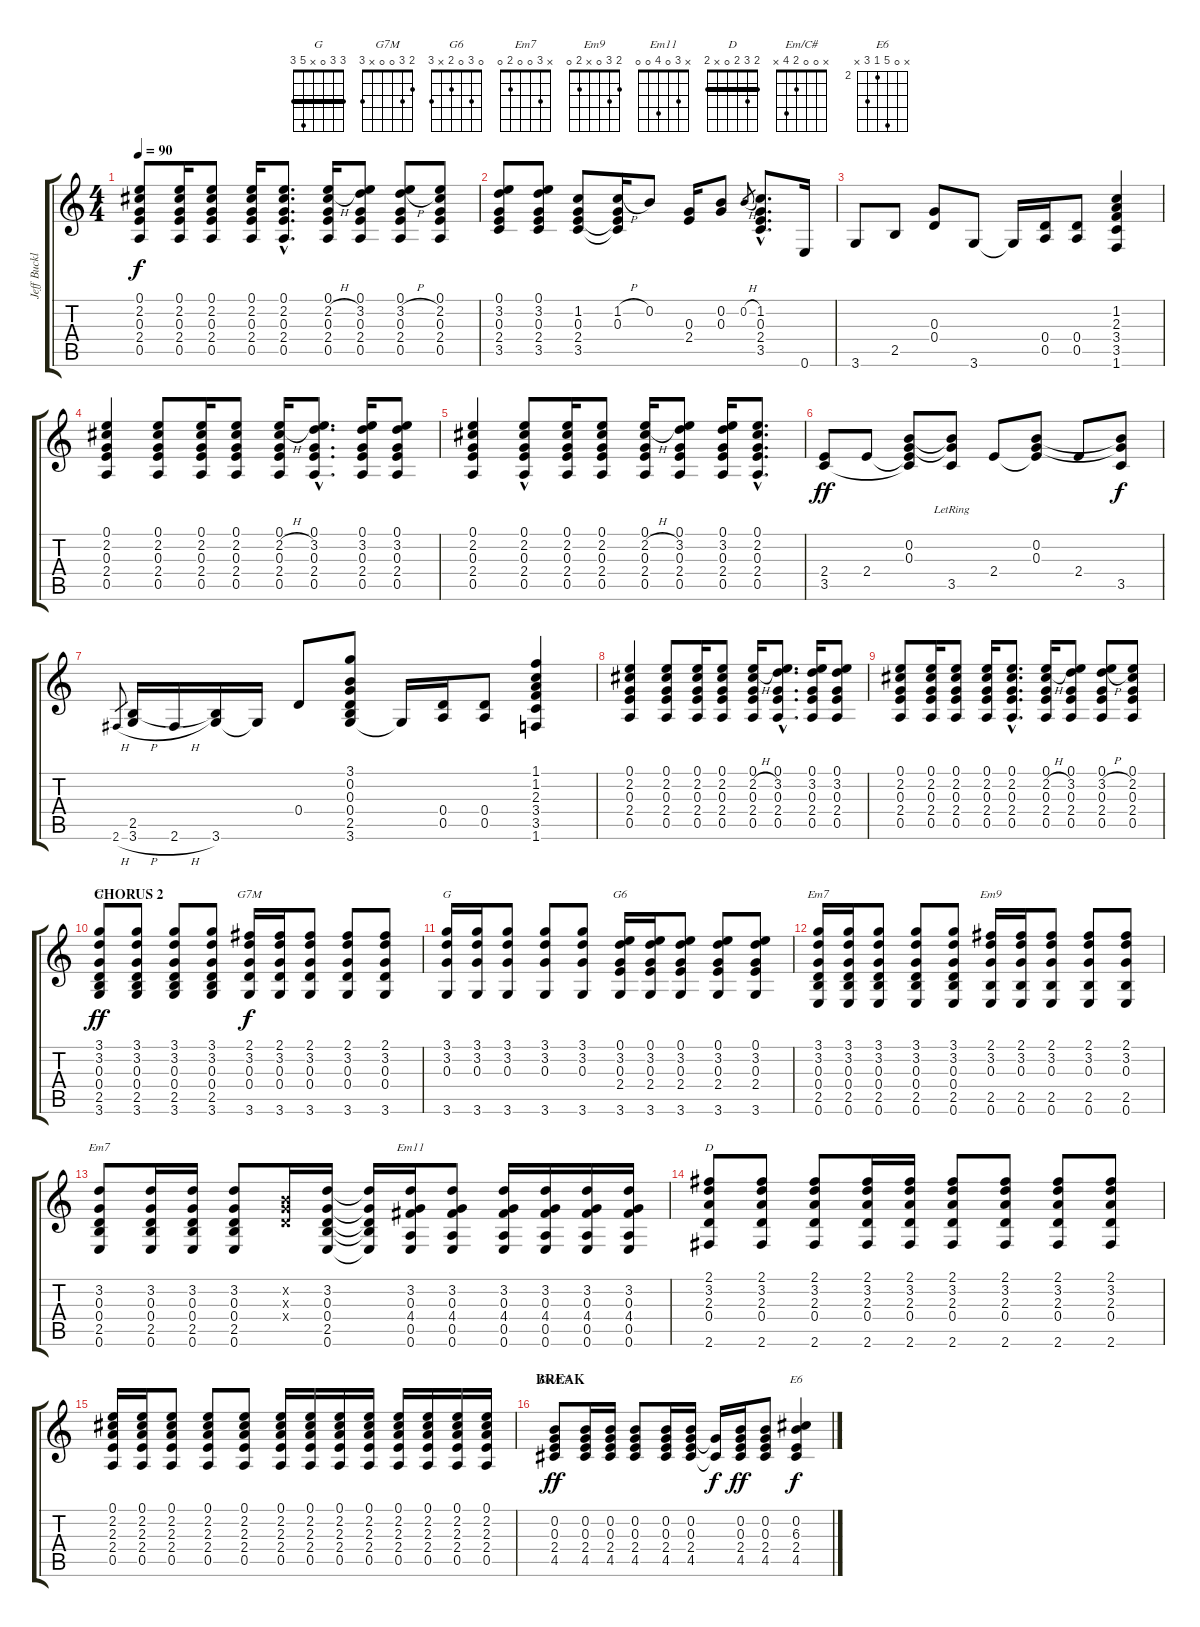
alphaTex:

\track ("Jeff Buckley" "Jeff Buckl") {instrument electricguitarclean}
\staff {score tabs}
\tuning (E4 B3 G3 D3 A2 E2) {hide}
\chord ("G" 3 3 0 0 2 3) {barre 3}
\chord ("G7M" 2 3 0 0 x 3)
\chord ("G" 3 3 0 x 5 3) {barre 3}
\chord ("G6" 0 3 0 2 x 3)
\chord ("Em7" 3 3 0 0 2 0) {barre 3}
\chord ("Em9" 2 3 0 x 2 0)
\chord ("Em7" x 3 0 0 2 0)
\chord ("Em11" x 3 0 4 0 0)
\chord ("D" 2 3 2 0 x 2) {barre 2}
\chord ("Em/C#" x 0 0 2 4 x)
\chord ("E6" x 0 6 2 4 x) {firstfret 2}
\ts (4 4)
\tempo 90
\clef g2
\ks c
(0.1 2.2 0.3 2.4 0.5).8{dy f} (0.1 2.2 0.3 2.4 0.5).16 (0.1 2.2 0.3 2.4 0.5).8 (0.1 2.2 0.3 2.4 0.5).16 (0.1{hac} 2.2{hac} 0.3{hac} 2.4{hac} 0.5{hac}).8{d} (0.1 2.2{h} 0.3 2.4 0.5).16 (0.1 3.2 0.3 2.4 0.5).8 (0.1 3.2{h} 0.3 2.4 0.5).8 (0.1 2.2 0.3 2.4 0.5).8 |
(0.1 3.2 0.3 2.4 3.5).8 (0.1 3.2 0.3 2.4 3.5).8 (1.2 0.3 2.4 3.5).8 (1.2{h} 0.3 2.4{t} 3.5{t}).16 0.2.8 (0.3 2.4).16 (0.2 0.3).8 0.2{h}.8{gr} (1.2{hac} 0.3{hac} 2.4{hac} 3.5{hac}).8{d} 0.6.16 |
3.6.8 2.5.8 (0.3 0.4).8 3.6.8 3.6{t}.16 (0.4 0.5).16 (0.4 0.5).8 (1.2 2.3 3.4 3.5 1.6).4 |
(0.1 2.2 0.3 2.4 0.5).4 (0.1 2.2 0.3 2.4 0.5).8 (0.1 2.2 0.3 2.4 0.5).16 (0.1 2.2 0.3 2.4 0.5).8 (0.1 2.2{h} 0.3 2.4 0.5).16 (0.1{hac} 3.2{hac} 0.3{hac} 2.4{hac} 0.5{hac}).8{d} (0.1 3.2 0.3 2.4 0.5).16 (0.1 3.2 0.3 2.4 0.5).8 |
(0.1 2.2 0.3 2.4 0.5).4 (0.1 2.2{hac} 0.3 2.4 0.5).8 (0.1 2.2 0.3 2.4 0.5).16 (0.1 2.2 0.3 2.4 0.5).8 (0.1 2.2{h} 0.3 2.4 0.5).16 (0.1 3.2 0.3 2.4 0.5).8 (0.1 3.2 0.3 2.4 0.5).16 (0.1{hac} 2.2{hac} 0.3{hac} 2.4{hac} 0.5{hac}).8{d} |
(2.4 3.5).8{dy ff} 2.4.8 (0.2 0.3 2.4{t} 3.5{t}).8 (0.2{t} 0.3{t} 3.5{lr}).8 2.4.8 (0.2 0.3 2.4{t}).8 2.4.8 (0.2{t} 0.3{t} 3.5).8{dy f} |
2.6{h}.8{gr} (2.5 3.6{h}).16 2.6{h}.16 (2.5{t} 3.6).16 3.6{t}.16 0.4.8 (3.1 0.2 0.3 0.4 2.5 3.6).8 3.6{t}.16 (0.4 0.5).16 (0.4 0.5).8 (1.1 1.2 2.3 3.4 3.5 1.6).4 |
(0.1 2.2 0.3 2.4 0.5).4 (0.1 2.2 0.3 2.4 0.5).8 (0.1 2.2 0.3 2.4 0.5).16 (0.1 2.2 0.3 2.4 0.5).8 (0.1 2.2{h} 0.3 2.4 0.5).16 (0.1{hac} 3.2{hac} 0.3{hac} 2.4{hac} 0.5{hac}).8{d} (0.1 3.2 0.3 2.4 0.5).16 (0.1 3.2 0.3 2.4 0.5).8 |
(0.1 2.2 0.3 2.4 0.5).8 (0.1 2.2 0.3 2.4 0.5).16 (0.1 2.2 0.3 2.4 0.5).8 (0.1 2.2 0.3 2.4 0.5).16 (0.1{hac} 2.2{hac} 0.3{hac} 2.4{hac} 0.5{hac}).8{d} (0.1 2.2{h} 0.3 2.4 0.5).16 (0.1 3.2 0.3 2.4 0.5).8 (0.1 3.2{h} 0.3 2.4 0.5).8 (0.1 2.2 0.3 2.4 0.5).8 |
\section ("" "CHORUS 2")
(3.1 3.2 0.3 0.4 2.5 3.6).8{ch "G" dy ff} (3.1 3.2 0.3 0.4 2.5 3.6).8 (3.1 3.2 0.3 0.4 2.5 3.6).8 (3.1 3.2 0.3 0.4 2.5 3.6).8 (2.1 3.2 0.3 0.4 3.6).16{ch "G7M" dy f} (2.1 3.2 0.3 0.4 3.6).16 (2.1 3.2 0.3 0.4 3.6).8 (2.1 3.2 0.3 0.4 3.6).8 (2.1 3.2 0.3 0.4 3.6).8 |
(3.1 3.2 0.3 3.6).16{ch "G"} (3.1 3.2 0.3 3.6).16 (3.1 3.2 0.3 3.6).8 (3.1 3.2 0.3 3.6).8 (3.1 3.2 0.3 3.6).8 (0.1 3.2 0.3 2.4 3.6).16{ch "G6"} (0.1 3.2 0.3 2.4 3.6).16 (0.1 3.2 0.3 2.4 3.6).8 (0.1 3.2 0.3 2.4 3.6).8 (0.1 3.2 0.3 2.4 3.6).8 |
(3.1 3.2 0.3 0.4 2.5 0.6).16{ch "Em7"} (3.1 3.2 0.3 0.4 2.5 0.6).16 (3.1 3.2 0.3 0.4 2.5 0.6).8 (3.1 3.2 0.3 0.4 2.5 0.6).8 (3.1 3.2 0.3 0.4 2.5 0.6).8 (2.1 3.2 0.3 2.5 0.6).16{ch "Em9"} (2.1 3.2 0.3 2.5 0.6).16 (2.1 3.2 0.3 2.5 0.6).8 (2.1 3.2 0.3 2.5 0.6).8 (2.1 3.2 0.3 2.5 0.6).8 |
(3.2 0.3 0.4 2.5 0.6).8{ch "Em7"} (3.2 0.3 0.4 2.5 0.6).16 (3.2 0.3 0.4 2.5 0.6).16 (3.2 0.3 0.4 2.5 0.6).8 (0.2{x} 0.3{x} 0.4{x}).16 (3.2 0.3 0.4 2.5 0.6).16 (3.2{t} 0.3{t} 0.4{t} 2.5{t} 0.6{t}).16 (3.2 0.3 4.4 0.5 0.6).16{ch "Em11"} (3.2 0.3 4.4 0.5 0.6).8 (3.2 0.3 4.4 0.5 0.6).16 (3.2 0.3 4.4 0.5 0.6).16 (3.2 0.3 4.4 0.5 0.6).16 (3.2 0.3 4.4 0.5 0.6).16 |
(2.1 3.2 2.3 0.4 2.6).8{ch "D"} (2.1 3.2 2.3 0.4 2.6).8 (2.1 3.2 2.3 0.4 2.6).8 (2.1 3.2 2.3 0.4 2.6).16 (2.1 3.2 2.3 0.4 2.6).16 (2.1 3.2 2.3 0.4 2.6).8 (2.1 3.2 2.3 0.4 2.6).8 (2.1 3.2 2.3 0.4 2.6).8 (2.1 3.2 2.3 0.4 2.6).8 |
(0.1 2.2 2.3 2.4 0.5).16 (0.1 2.2 2.3 2.4 0.5).16 (0.1 2.2 2.3 2.4 0.5).8 (0.1 2.2 2.3 2.4 0.5).8 (0.1 2.2 2.3 2.4 0.5).8 (0.1 2.2 2.3 2.4 0.5).16 (0.1 2.2 2.3 2.4 0.5).16 (0.1 2.2 2.3 2.4 0.5).16 (0.1 2.2 2.3 2.4 0.5).16 (0.1 2.2 2.3 2.4 0.5).16 (0.1 2.2 2.3 2.4 0.5).16 (0.1 2.2 2.3 2.4 0.5).16 (0.1 2.2 2.3 2.4 0.5).16 |
\section ("" "BREAK")
(0.2 0.3 2.4 4.5).8{ch "Em/C#" dy ff} (0.2 0.3 2.4 4.5).16 (0.2 0.3 2.4 4.5).16 (0.2 0.3 2.4 4.5).8 (0.2 0.3 2.4 4.5).16 (0.2 0.3 2.4 4.5).16 (0.3{t} 4.5{t}).16{dy f} (0.2 0.3 2.4 4.5).16{dy ff} (0.2 0.3 2.4 4.5).8 (0.2 6.3 2.4 4.5).4{ch "E6" dy f}
